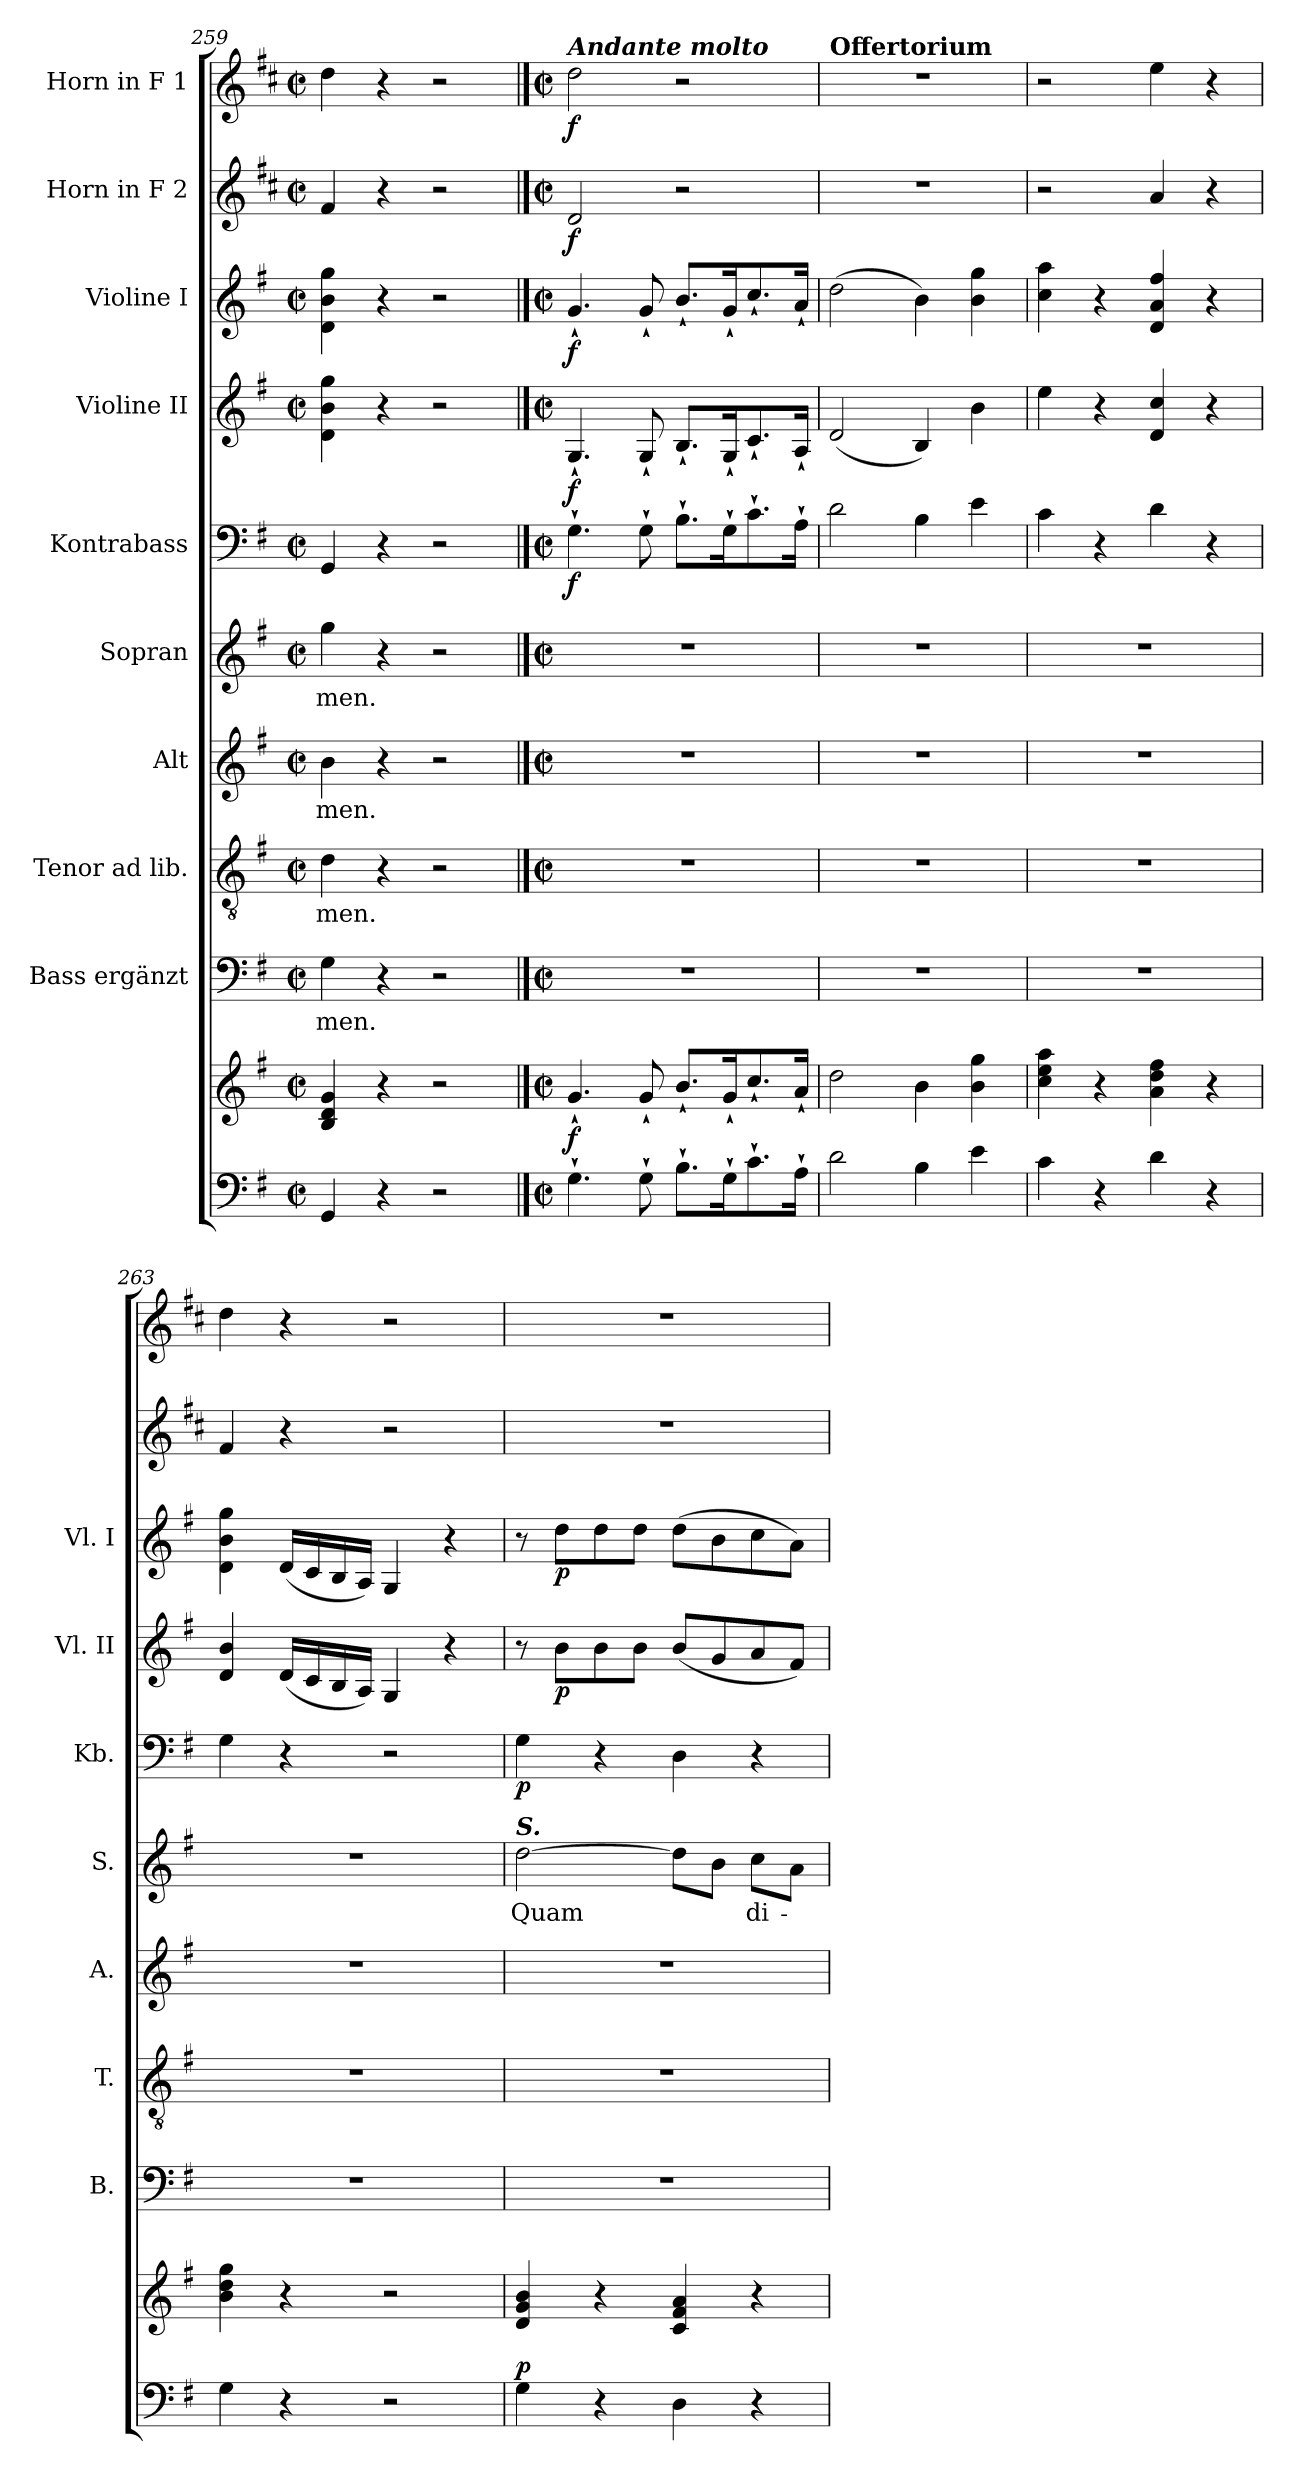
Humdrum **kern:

**kern	**kern	**dynam	**kern	**text	**kern	**text	**kern	**text	**kern	**text	**kern	**dynam	**kern	**dynam	**kern	**dynam	**kern	**dynam	**kern	**dynam
*part10	*part10	*part10	*part9	*part9	*part8	*part8	*part7	*part7	*part6	*part6	*part5	*part5	*part4	*part4	*part3	*part3	*part2	*part2	*part1	*part1
*staff11	*staff10	*staff10/11	*staff9	*staff9	*staff8	*staff8	*staff7	*staff7	*staff6	*staff6	*staff5	*staff5	*staff4	*staff4	*staff3	*staff3	*staff2	*staff2	*staff1	*staff1
*	*	*	*I"Bass ergänzt	*	*I"Tenor ad lib.	*	*I"Alt	*	*I"Sopran	*	*I"Kontrabass	*	*I"Violine II	*	*I"Violine I	*	*I"Horn in F 2	*	*I"Horn in F 1	*
*	*	*	*I'B.	*	*I'T.	*	*I'A.	*	*I'S.	*	*I'Kb.	*	*I'Vl. II	*	*I'Vl. I	*	*	*	*	*
*clefF4	*clefG2	*	*clefF4	*	*clefGv2	*	*clefG2	*	*clefG2	*	*clefF4	*	*clefG2	*	*clefG2	*	*clefG2	*	*clefG2	*
*	*	*	*	*	*	*	*	*	*	*	*ITrd7c12	*	*	*	*	*	*ITrd4c7	*	*ITrd4c7	*
*k[f#]	*k[f#]	*	*k[f#]	*	*k[f#]	*	*k[f#]	*	*k[f#]	*	*k[f#]	*	*k[f#]	*	*k[f#]	*	*k[f#]	*	*k[f#]	*
*G:	*G:	*	*G:	*	*G:	*	*G:	*	*G:	*	*G:	*	*G:	*	*G:	*	*G:	*	*G:	*
*M2/2	*M2/2	*	*M2/2	*	*M2/2	*	*M2/2	*	*M2/2	*	*M2/2	*	*M2/2	*	*M2/2	*	*M2/2	*	*M2/2	*
*met(c|)	*met(c|)	*	*met(c|)	*	*met(c|)	*	*met(c|)	*	*met(c|)	*	*met(c|)	*	*met(c|)	*	*met(c|)	*	*met(c|)	*	*met(c|)	*
=259	=259	=259	=259	=259	=259	=259	=259	=259	=259	=259	=259	=259	=259	=259	=259	=259	=259	=259	=259	=259
!	!	!	!	!LO:LY:b	!	!LO:LY:b	!	!LO:LY:b	!	!LO:LY:b	!	!	!	!	!	!	!	!	!	!
4GG/	4B/ 4d/ 4g/	.	4G\	-men.	4d\	-men.	4b\	-men.	4gg\	-men.	4GGG/	.	4d\ 4b\ 4gg\	.	4d\ 4b\ 4gg\	.	4B/	.	4g\	.
4r	4r	.	4r	.	4r	.	4r	.	4r	.	4r	.	4r	.	4r	.	4r	.	4r	.
2r	2r	.	2r	.	2r	.	2r	.	2r	.	2r	.	2r	.	2r	.	2r	.	2r	.
!!LO:PB:g=z
==260	==260	==260	==260	==260	==260	==260	==260	==260	==260	==260	==260	==260	==260	==260	==260	==260	==260	==260	==260	==260
*M2/2	*M2/2	*	*M2/2	*	*M2/2	*	*M2/2	*	*M2/2	*	*M2/2	*	*M2/2	*	*M2/2	*	*M2/2	*	*M2/2	*
*met(c|)	*met(c|)	*	*met(c|)	*	*met(c|)	*	*met(c|)	*	*met(c|)	*	*met(c|)	*	*met(c|)	*	*met(c|)	*	*met(c|)	*	*met(c|)	*
!	!	!	!	!	!	!	!	!	!	!	!	!	!	!	!	!	!	!	!LO:TX:a:Bi:t=Andante molto	!
!	!	!LO:DY:b	!	!	!	!	!	!	!	!	!	!LO:DY:b	!	!LO:DY:b	!	!LO:DY:b	!	!LO:DY:b	!	!LO:DY:b
4.G`>\	4.g`</	f	1r	.	1r	.	1r	.	1r	.	4.GG`>\	f	4.G`</	f	4.g`</	f	2G/	f	2g\	f
8G`>\	8g`</	.	.	.	.	.	.	.	.	.	8GG`>\	.	8G`</	.	8g`</	.	.	.	.	.
8.B`>\L	8.b`</L	.	.	.	.	.	.	.	.	.	8.BB`>\L	.	8.B`</L	.	8.b`</L	.	2r	.	2r	.
16G`>\k	16g`</k	.	.	.	.	.	.	.	.	.	16GG`>\k	.	16G`</k	.	16g`</k	.	.	.	.	.
8.c`>\	8.cc`</	.	.	.	.	.	.	.	.	.	8.C`>\	.	8.c`</	.	8.cc`</	.	.	.	.	.
16A`>\Jk	16a`</Jk	.	.	.	.	.	.	.	.	.	16AA`>\Jk	.	16A`</Jk	.	16a`</Jk	.	.	.	.	.
=261	=261	=261	=261	=261	=261	=261	=261	=261	=261	=261	=261	=261	=261	=261	=261	=261	=261	=261	=261	=261
!	!	!	!	!	!	!	!	!	!	!	!	!	!	!	!	!	!	!	!LO:TX:a:B:t=Offertorium	!
2d\	2dd\	.	1r	.	1r	.	1r	.	1r	.	2D\	.	(<2d/	.	(>2dd\	.	1r	.	1r	.
4B\	4b\	.	.	.	.	.	.	.	.	.	4BB\	.	4B/)	.	4b\)	.	.	.	.	.
4e\	4b\ 4gg\	.	.	.	.	.	.	.	.	.	4E\	.	4b\	.	4b\ 4gg\	.	.	.	.	.
=262	=262	=262	=262	=262	=262	=262	=262	=262	=262	=262	=262	=262	=262	=262	=262	=262	=262	=262	=262	=262
4c\	4cc\ 4ee\ 4aa\	.	1r	.	1r	.	1r	.	1r	.	4C\	.	4ee\	.	4cc\ 4aa\	.	2r	.	2r	.
4r	4r	.	.	.	.	.	.	.	.	.	4r	.	4r	.	4r	.	.	.	.	.
4d\	4a\ 4dd\ 4ff#\	.	.	.	.	.	.	.	.	.	4D\	.	4d/ 4cc/	.	4d/ 4a/ 4ff#/	.	4d/	.	4a\	.
4r	4r	.	.	.	.	.	.	.	.	.	4r	.	4r	.	4r	.	4r	.	4r	.
=263	=263	=263	=263	=263	=263	=263	=263	=263	=263	=263	=263	=263	=263	=263	=263	=263	=263	=263	=263	=263
4G\	4b\ 4dd\ 4gg\	.	1r	.	1r	.	1r	.	1r	.	4GG\	.	4d/ 4b/	.	4d\ 4b\ 4gg\	.	4B/	.	4g\	.
4r	4r	.	.	.	.	.	.	.	.	.	4r	.	(<16d/LL	.	(<16d/LL	.	4r	.	4r	.
.	.	.	.	.	.	.	.	.	.	.	.	.	16c/	.	16c/	.	.	.	.	.
.	.	.	.	.	.	.	.	.	.	.	.	.	16B/	.	16B/	.	.	.	.	.
.	.	.	.	.	.	.	.	.	.	.	.	.	16A/JJ)	.	16A/JJ)	.	.	.	.	.
2r	2r	.	.	.	.	.	.	.	.	.	2r	.	4G/	.	4G/	.	2r	.	2r	.
.	.	.	.	.	.	.	.	.	.	.	.	.	4r	.	4r	.	.	.	.	.
=264	=264	=264	=264	=264	=264	=264	=264	=264	=264	=264	=264	=264	=264	=264	=264	=264	=264	=264	=264	=264
!	!	!	!	!	!	!	!	!	!LO:TX:a:Bi:t=S.	!	!	!	!	!	!	!	!	!	!	!
!	!	!LO:DY:a=2	!	!	!	!	!	!	!	!LO:LY:b	!	!LO:DY:b	!	!	!	!	!	!	!	!
4G\	4d/ 4g/ 4b/	p	1r	.	1r	.	1r	.	[2dd\	Quam	4GG\	p	8r	.	8r	.	1r	.	1r	.
!	!	!	!	!	!	!	!	!	!	!	!	!	!	!LO:DY:b	!	!LO:DY:b	!	!	!	!
.	.	.	.	.	.	.	.	.	.	.	.	.	8b\L	p	8dd\L	p	.	.	.	.
4r	4r	.	.	.	.	.	.	.	.	.	4r	.	8b\	.	8dd\	.	.	.	.	.
.	.	.	.	.	.	.	.	.	.	.	.	.	8b\J	.	8dd\J	.	.	.	.	.
4D\	4c/ 4f#/ 4a/	.	.	.	.	.	.	.	8dd\L]	.	4DD\	.	(<8b/L	.	(>8dd\L	.	.	.	.	.
.	.	.	.	.	.	.	.	.	8b\J	.	.	.	8g/	.	8b\	.	.	.	.	.
!	!	!	!	!	!	!	!	!	!	!LO:LY:b	!	!	!	!	!	!	!	!	!	!
4r	4r	.	.	.	.	.	.	.	8cc\L	di-	4r	.	8a/	.	8cc\	.	.	.	.	.
.	.	.	.	.	.	.	.	.	8a\J	.	.	.	8f#/J)	.	8a\J)	.	.	.	.	.
=	=	=	=	=	=	=	=	=	=	=	=	=	=	=	=	=	=	=	=	=
*-	*-	*-	*-	*-	*-	*-	*-	*-	*-	*-	*-	*-	*-	*-	*-	*-	*-	*-	*-	*-
